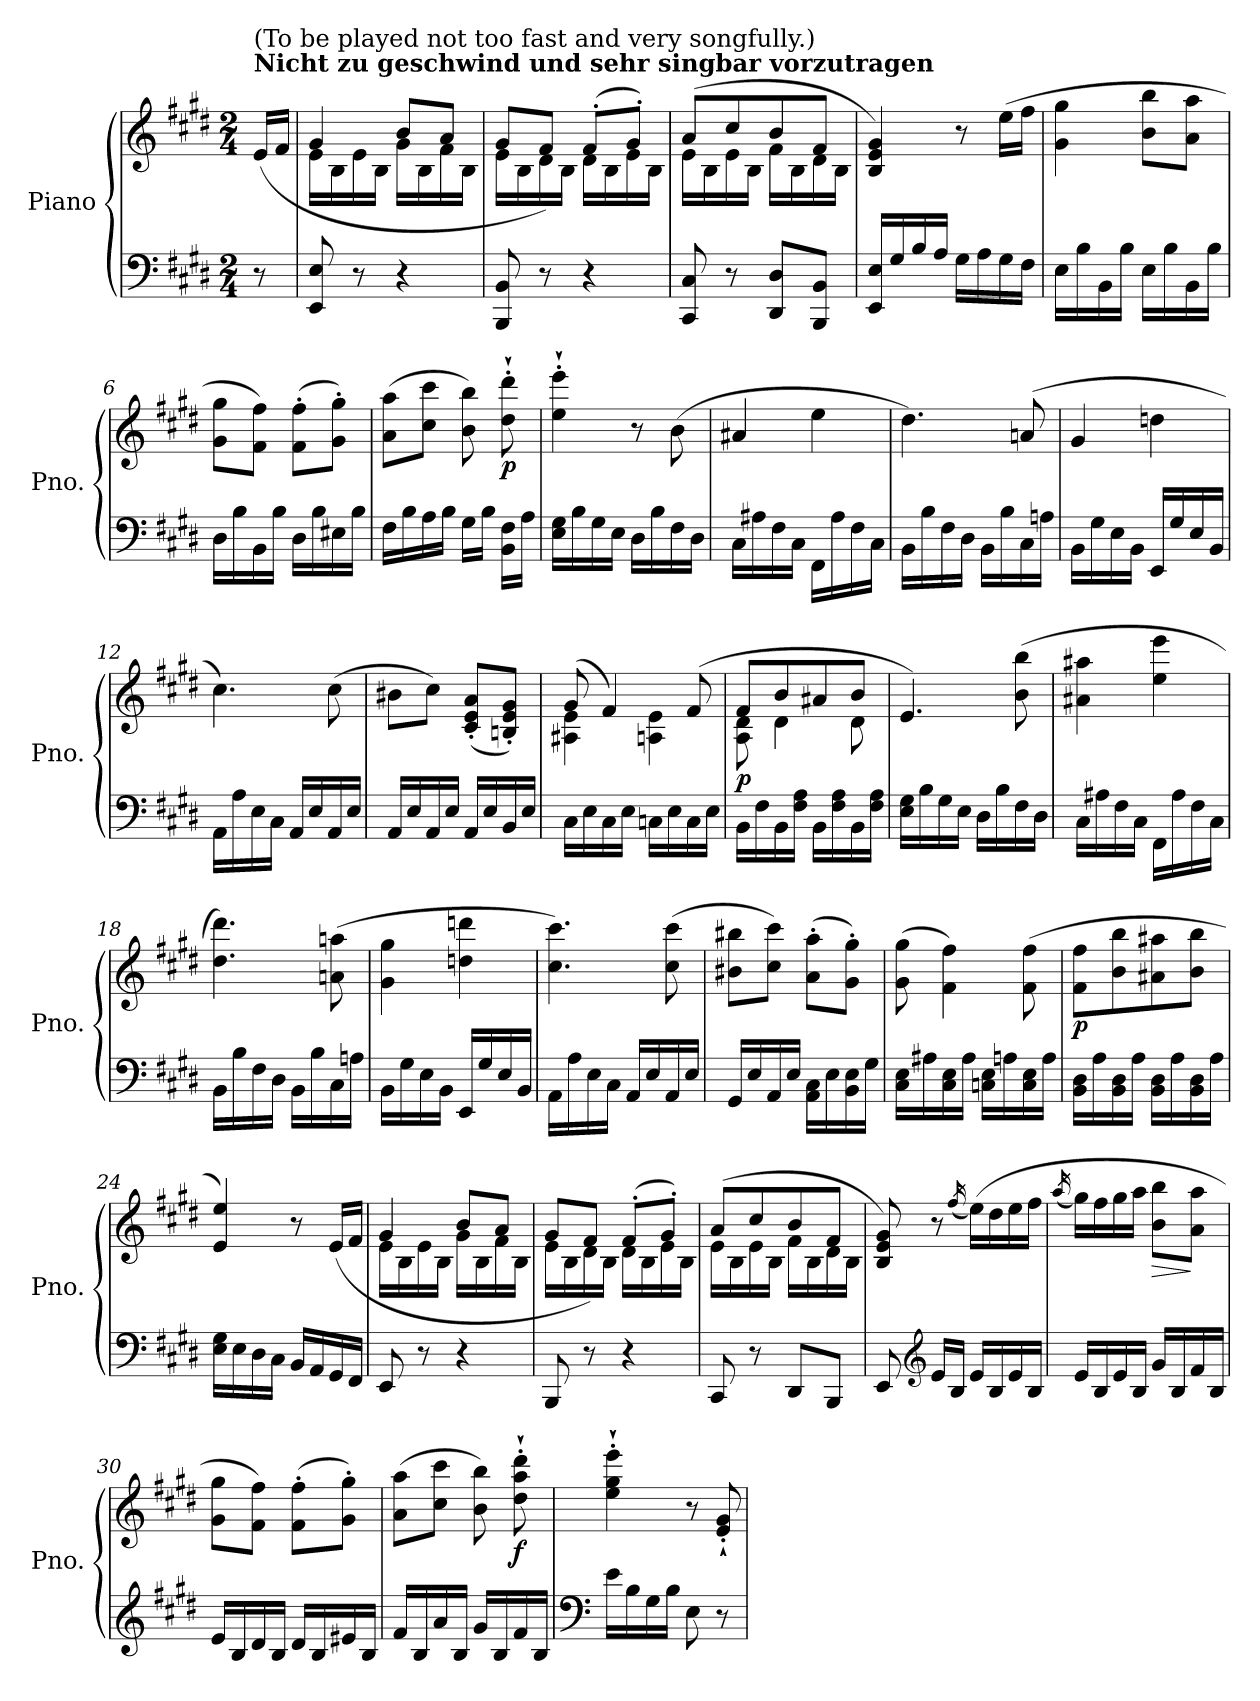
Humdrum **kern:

**kern	**kern	**dynam
*part1	*part1	*part1
*staff2	*staff1	*staff1/2
*I"Piano	*	*
*I'Pno.	*	*
*clefF4	*clefG2	*
*k[f#c#g#d#]	*k[f#c#g#d#]	*
*M2/4	*M2/4	*
=	=	=
!	!LO:TX:a:B:t=Nicht zu geschwind und sehr singbar vorzutragen	!
!	!LO:TX:a:t=(To be played not too fast and very songfully.)	!
!	!	!LO:DY:b
!	!	!LO:DY:n=1:b
8r	(16e/LL	p other-dynamics
.	16f#/JJ	.
=1	=1	=1
*	*^	*
8EE/ 8E/	4g#/	16e\LL	.
.	.	16B\	.
8r	.	16e\	.
.	.	16B\JJ	.
4r	8b/L	16g#\LL	.
.	.	16B\	.
.	8a/J	16f#\	.
.	.	16B\JJ	.
=2	=2	=2	=2
8BBB/ 8BB/	8g#/L	16e\LL	.
.	.	16B\	.
8r	8f#/J)	16d#\	.
.	.	16B\JJ	.
4r	(>8f#'/L	16d#\LL	.
.	.	16B\	.
.	8g#'/J)	16e\	.
.	.	16B\JJ	.
=3	=3	=3	=3
8CC#/ 8C#/	(8a/L	16e\LL	.
.	.	16B\	.
8r	8cc#/	16e\	.
.	.	16B\JJ	.
8DD#/ 8D#/L	8b/	16f#\LL	.
.	.	16B\	.
8BBB/ 8BB/J	8f#/J	16d#\	.
.	.	16B\JJ	.
*	*v	*v	*
=4	=4	=4
16EE/ 16E/LL	4B/ 4e/ 4g#/)	.
16G#/	.	.
16B/	.	.
16A/JJ	.	.
16G#\LL	8r	.
16A\	.	.
16G#\	(16ee\LL	.
16F#\JJ	16ff#\JJ	.
!!LO:LB:g=z
=5	=5	=5
16E\LL	4g#\ 4gg#\	.
16B\	.	.
16BB\	.	.
16B\JJ	.	.
16E\LL	8b\ 8bb\L	.
16B\	.	.
16BB\	8a\ 8aa\J	.
16B\JJ	.	.
=6	=6	=6
16D#\LL	8g#\ 8gg#\L	.
16B\	.	.
16BB\	8f#\ 8ff#\J)	.
16B\JJ	.	.
16D#\LL	(8f#\' 8ff#\'L	.
16B\	.	.
16E#X\	8g#\' 8gg#\'J)	.
16B\JJ	.	.
=7	=7	=7
!	!	!LO:DY:b
16F#\LL	(8a\ 8aa\L	other-dynamics
16B\	.	.
16A\	8cc#\ 8ccc#\J	.
16B\JJ	.	.
16G#\LL	8b\ 8bb\)	.
16B\JJ	.	.
!	!	!LO:DY:b
16BB\ 16F#\LL	8dd#\'` 8ddd#\'`	p
16A\JJ	.	.
=8	=8	=8
16E\ 16G#\LL	4ee\'` 4eee\'`	.
16B\	.	.
16G#\	.	.
16E\JJ	.	.
16D#\LL	8r	.
16B\	.	.
16F#\	(8b\	.
16D#\JJ	.	.
!!LO:LB:g=z
=9	=9	=9
16C#\LL	4a#X/	.
16A#X\	.	.
16F#\	.	.
16C#\JJ	.	.
16FF#\LL	4ee\	.
16A#\	.	.
16F#\	.	.
16C#\JJ	.	.
=10	=10	=10
16BB\LL	4.dd#\)	.
16B\	.	.
16F#\	.	.
16D#\JJ	.	.
16BB\LL	.	.
16B\	.	.
16C#\	(8an/	.
16An\JJ	.	.
=11	=11	=11
16BB\LL	4g#/	.
16G#\	.	.
16E\	.	.
16BB\JJ	.	.
16EE/LL	4ddn\	.
16G#/	.	.
16E/	.	.
16BB/JJ	.	.
=12	=12	=12
16AA\LL	4.cc#\)	.
16A\	.	.
16E\	.	.
16C#\JJ	.	.
16AA/LL	.	.
16E/	.	.
!	!	!LO:DY:b
16AA/	(8cc#\	other-dynamics
16E/JJ	.	.
!!LO:LB:g=z
=13	=13	=13
16AA/LL	8b#X\L	.
16E/	.	.
16AA/	8cc#\J)	.
16E/JJ	.	.
16AA/LL	(>8c#/' 8e/' 8a/'L	.
16E/	.	.
16BB/	8Bn/' 8e/' 8g#/'J)	.
16E/JJ	.	.
=14	=14	=14
*	*^	*
16C#\LL	(>8g#/	4A#X\ 4e\	.
16E\	.	.	.
16C#\	4f#/)	.	.
16E\JJ	.	.	.
16Cn\LL	.	4An\ 4e\	.
16E\	.	.	.
16C\	(8f#/	.	.
16E\JJ	.	.	.
=15	=15	=15	=15
!	!	!	!LO:DY:b
16BB\LL	8f#/L	8A\ 8d#\	p
16F#\	.	.	.
16BB\	8b/	4d#\	.
16F#\ 16A\JJ	.	.	.
16BB\LL	8a#X/	.	.
16F#\ 16A\	.	.	.
16BB\	8b/J	8d#\	.
16F#\ 16A\JJ	.	.	.
*	*v	*v	*
=16	=16	=16
16E\ 16G#\LL	4.e/)	.
16B\	.	.
16G#\	.	.
16E\JJ	.	.
16D#\LL	.	.
16B\	.	.
16F#\	(8b\ 8bb\	.
16D#\JJ	.	.
!!LO:LB:g=z
=17	=17	=17
16C#\LL	4a#X\ 4aa#X\	.
16A#X\	.	.
16F#\	.	.
16C#\JJ	.	.
16FF#\LL	4ee\ 4eee\	.
16A#\	.	.
16F#\	.	.
16C#\JJ	.	.
=18	=18	=18
16BB\LL	4.dd#\ 4.ddd#\)	.
16B\	.	.
16F#\	.	.
16D#\JJ	.	.
16BB\LL	.	.
16B\	.	.
16C#\	(8an\ 8aan\	.
16An\JJ	.	.
=19	=19	=19
16BB\LL	4g#\ 4gg#\	.
16G#\	.	.
16E\	.	.
16BB\JJ	.	.
16EE/LL	4ddn\ 4dddn\	.
16G#/	.	.
16E/	.	.
16BB/JJ	.	.
=20	=20	=20
16AA\LL	4.cc#\ 4.ccc#\)	.
16A\	.	.
16E\	.	.
16C#\JJ	.	.
16AA/LL	.	.
16E/	.	.
!	!	!LO:DY:b
16AA/	(8cc#\ 8ccc#\	other-dynamics
16E/JJ	.	.
!!LO:PB:g=z
=21	=21	=21
16GG#/LL	8b#X\ 8bb#X\L	.
16E/	.	.
16AA/	8cc#\ 8ccc#\J)	.
16E/JJ	.	.
16AA\ 16C#\LL	(8a\' 8aa\'L	.
16E\	.	.
16BB\ 16E\	8g#\' 8gg#\'J)	.
16G#\JJ	.	.
=22	=22	=22
16C#\ 16E\LL	(8g#\ 8gg#\	.
16A#X\	.	.
16C#\ 16E\	4f#\ 4ff#\)	.
16A#\JJ	.	.
16Cn\ 16E\LL	.	.
16An\	.	.
16C\ 16E\	(8f#\ 8ff#\	.
16A\JJ	.	.
=23	=23	=23
!	!	!LO:DY:b
16BB\ 16D#\LL	8f#\ 8ff#\L	p
16A\	.	.
16BB\ 16D#\	8b\ 8bb\	.
16A\JJ	.	.
16BB\ 16D#\LL	8a#X\ 8aa#X\	.
16A\	.	.
16BB\ 16D#\	8b\ 8bb\J	.
16A\JJ	.	.
=24	=24	=24
16E\ 16G#\LL	4e/ 4ee/)	.
16E\	.	.
16D#\	.	.
16C#\JJ	.	.
16BB/LL	8r	.
16AA/	.	.
!	!	!LO:DY:b
16GG#/	(>16e/LL	other-dynamics
16FF#/JJ	16f#/JJ	.
!!LO:LB:g=z
=25	=25	=25
*	*^	*
8EE/	4g#/	16e\LL	.
.	.	16B\	.
8r	.	16e\	.
.	.	16B\JJ	.
4r	8b/L	16g#\LL	.
.	.	16B\	.
.	8a/J	16f#\	.
.	.	16B\JJ	.
=26	=26	=26	=26
8BBB/	8g#/L	16e\LL	.
.	.	16B\	.
8r	8f#/J)	16d#\	.
.	.	16B\JJ	.
4r	(>8f#'/L	16d#\LL	.
.	.	16B\	.
.	8g#'/J)	16e\	.
.	.	16B\JJ	.
=27	=27	=27	=27
8CC#/	(8a/L	16e\LL	.
.	.	16B\	.
8r	8cc#/	16e\	.
.	.	16B\JJ	.
8DD#/L	8b/	16f#\LL	.
.	.	16B\	.
8BBB/J	8f#/J	16d#\	.
.	.	16B\JJ	.
*	*v	*v	*
=28	=28	=28
8EE/	8B/ 8e/ 8g#/)	.
*clefG2	*	*
16e/LL	8r	.
16B/JJ	.	.
.	(16qff#/	.
!	!	!LO:DY:b
16e/LL	(16ee\LL)	other-dynamics
16B/	16dd#\	.
16e/	16ee\	.
16B/JJ	16ff#\JJ	.
!!LO:LB:g=z
=29	=29	=29
.	(16qaa/	.
16e/LL	16gg#\LL)	.
16B/	16ff#\	.
16e/	16gg#\	.
16B/JJ	16aa\JJ	.
!	!	!LO:HP:b
16g#/LL	8b\ 8bb\L	>
16B/	.	.
16f#/	8a\ 8aa\J	]
16B/JJ	.	.
=30	=30	=30
!	!	!LO:DY:b
16e/LL	8g#\ 8gg#\L	other-dynamics
16B/	.	.
16d#/	8f#\ 8ff#\J)	.
16B/JJ	.	.
16d#/LL	(8f#\' 8ff#\'L	.
16B/	.	.
16e#X/	8g#\' 8gg#\'J)	.
16B/JJ	.	.
=31	=31	=31
16f#/LL	(8a\ 8aa\L	.
16B/	.	.
16a/	8cc#\ 8ccc#\J	.
16B/JJ	.	.
16g#/LL	8b\ 8bb\)	.
16B/	.	.
!	!	!LO:DY:b
16f#/	8dd#\'` 8aa\'` 8ddd#\'`	f
16B/JJ	.	.
=32	=32	=32
*clefF4	*	*
16e\LL	4ee\'` 4gg#\'` 4eee\'`	.
16B\	.	.
16G#\	.	.
16B\JJ	.	.
8E\	8r	.
8r	8e/'` 8g#/'`	.
=	=	=
*-	*-	*-
